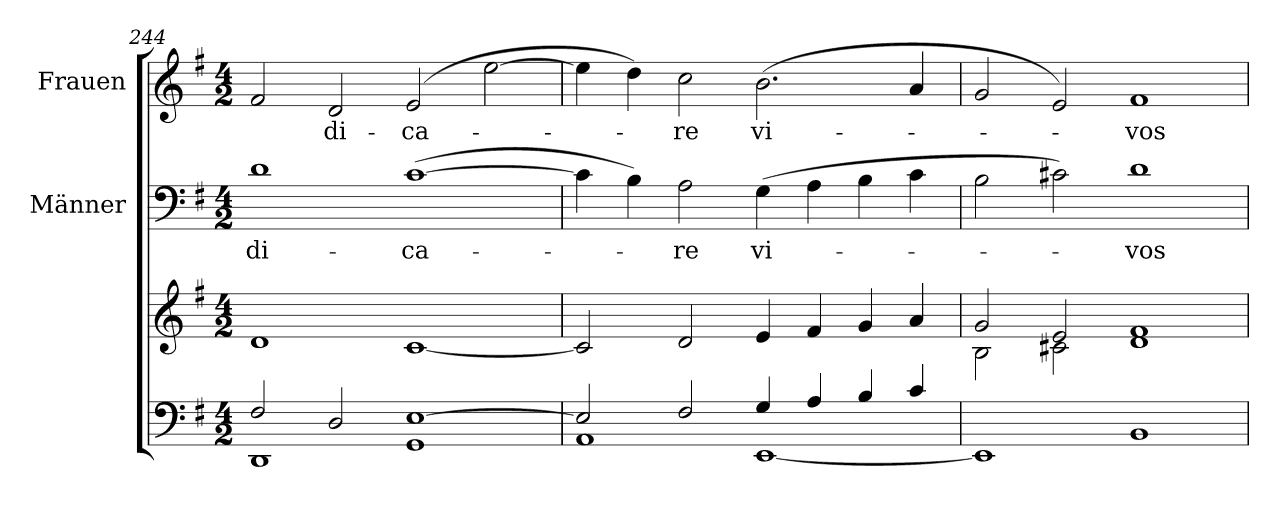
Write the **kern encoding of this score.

**kern	**kern	**kern	**text	**kern	**text
*part3	*part3	*part2	*part2	*part1	*part1
*staff4	*staff3	*staff2	*staff2	*staff1	*staff1
*	*	*I"Männer	*	*I"Frauen	*
*clefF4	*clefG2	*clefF4	*	*clefG2	*
*k[f#]	*k[f#]	*k[f#]	*	*k[f#]	*
*G:	*G:	*G:	*	*G:	*
*M4/2	*M4/2	*M4/2	*	*M4/2	*
=244	=244	=244	=244	=244	=244
*^	*	*	*	*	*
!	!	!	!	!LO:LY:b	!	!
2F#/	1DD	1d	1d	-di-	2f#/	.
!	!	!	!	!	!	!LO:LY:b
2D/	.	.	.	.	2d/	-di-
!	!	!	!	!LO:LY:b	!	!LO:LY:b
[>1E	1GG	[1c	(>[1c	-ca-	(2e/	-ca-
.	.	.	.	.	[2ee\	.
=245	=245	=245	=245	=245	=245	=245
2E/]	1AA	2c/]	4c\]	.	4ee\]	.
.	.	.	4B\)	.	4dd\)	.
!	!	!	!	!LO:LY:b	!	!LO:LY:b
2F#/	.	2d/	2A\	-re	2cc\	-re
!	!	!	!	!LO:LY:b	!	!LO:LY:b
4G/	[<1EE	4e/	(>4G\	vi-	(>2.b\	vi-
4A/	.	4f#/	4A\	.	.	.
4B/	.	4g/	4B\	.	.	.
4c/	.	4a/	4c\	.	4a/	.
*v	*v	*	*	*	*	*
=246	=246	=246	=246	=246	=246
*	*^	*	*	*	*
1EE]	2g/	2B\	2B\	.	2g/	.
.	2e/	2c#X\	2c#X\)	.	2e/)	.
!	!	!	!	!LO:LY:b	!	!LO:LY:b
1BB	1f#	1d	1d	-vos	1f#	-vos
*	*v	*v	*	*	*	*
=	=	=	=	=	=
*-	*-	*-	*-	*-	*-
